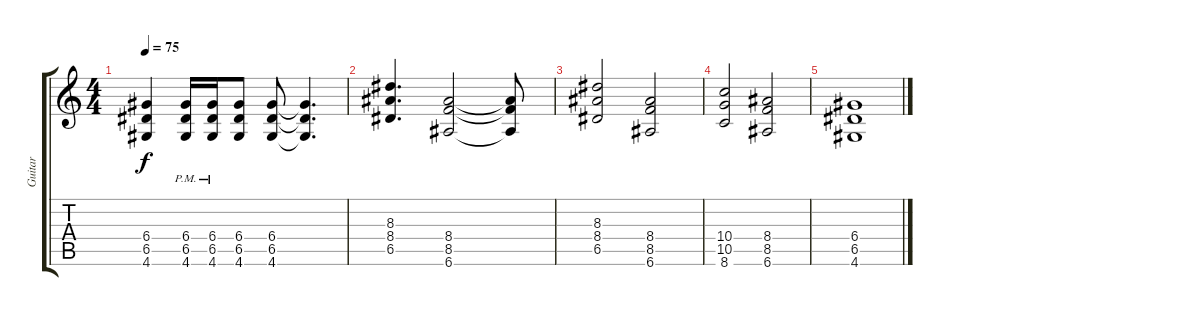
\track ("Guitar" "Guitar") {instrument acousticguitarsteel}
\staff {score tabs}
\tuning (E4 B3 G3 D3 A2 E2) {hide}
\ts (4 4)
\tempo 75
\clef g2
\ks c
(6.4 6.5 4.6).4{dy f} (6.4{pm} 6.5{pm} 4.6{pm}).16 (6.4{pm} 6.5{pm} 4.6{pm}).16 (6.4 6.5 4.6).8 (6.4 6.5 4.6).8 (6.4{t} 6.5{t} 4.6{t}).4{d} |
(8.3 8.4 6.5).4{d} (8.4 8.5 6.6).2 (8.4{t} 8.5{t} 6.6{t}).8 |
(8.3 8.4 6.5).2 (8.4 8.5 6.6).2 |
(10.4 10.5 8.6).2 (8.4 8.5 6.6).2 |
(6.4 6.5 4.6).1
